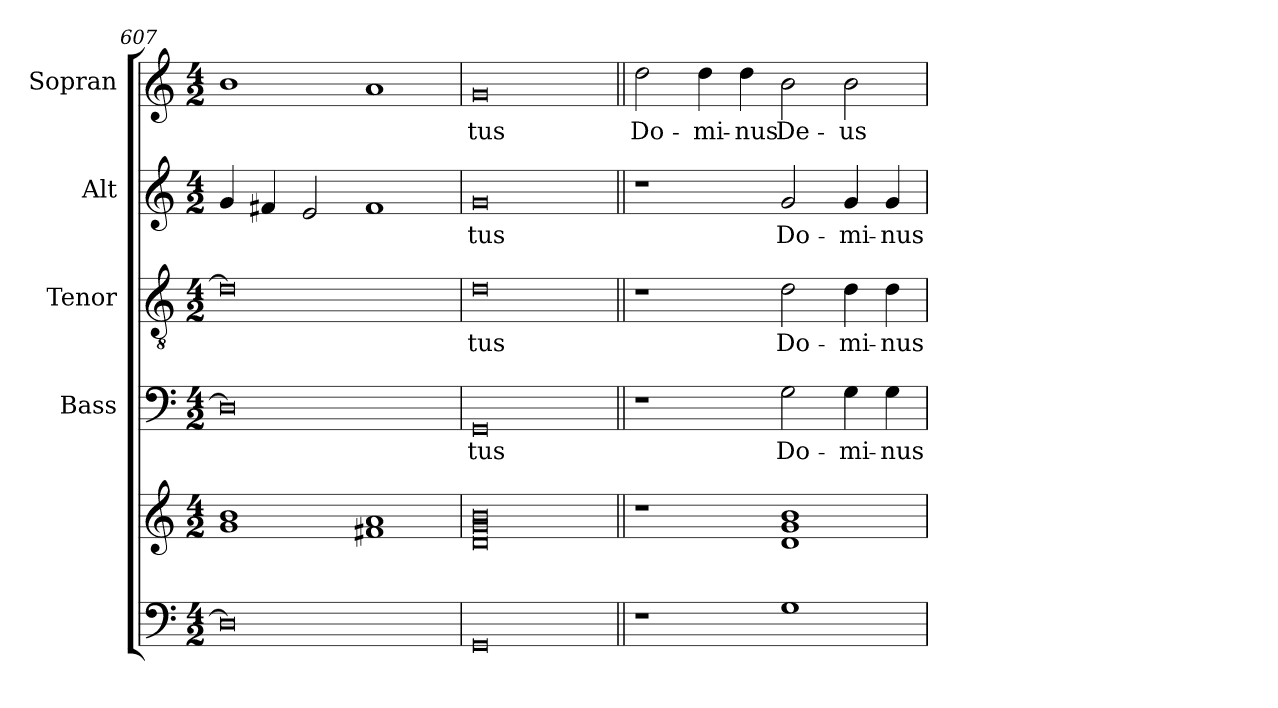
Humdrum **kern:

**kern	**kern	**kern	**text	**kern	**text	**kern	**text	**kern	**text
*part5	*part5	*part4	*part4	*part3	*part3	*part2	*part2	*part1	*part1
*staff6	*staff5	*staff4	*staff4	*staff3	*staff3	*staff2	*staff2	*staff1	*staff1
*	*	*I"Bass	*	*I"Tenor	*	*I"Alt	*	*I"Sopran	*
*	*	*I'B.	*	*I'T.	*	*I'A.	*	*I'S.	*
*clefF4	*clefG2	*clefF4	*	*clefGv2	*	*clefG2	*	*clefG2	*
*k[]	*k[]	*k[]	*	*k[]	*	*k[]	*	*k[]	*
*C:	*C:	*C:	*	*C:	*	*C:	*	*C:	*
*M4/2	*M4/2	*M4/2	*	*M4/2	*	*M4/2	*	*M4/2	*
=607	=607	=607	=607	=607	=607	=607	=607	=607	=607
0D]	1g 1b	0D]	.	0d]	.	4g/	.	1b	.
.	.	.	.	.	.	4f#X/	.	.	.
.	.	.	.	.	.	2e/	.	.	.
.	1f#X 1a	.	.	.	.	1f#	.	1a	.
!!LO:LB:g=z
=608	=608	=608	=608	=608	=608	=608	=608	=608	=608
!	!	!	!LO:LY:b	!	!LO:LY:b	!	!LO:LY:b	!	!LO:LY:b
0GG	0d 0g 0b	0GG	-tus	0d	-tus	0g	-tus	0g	-tus
=609||	=609||	=609||	=609||	=609||	=609||	=609||	=609||	=609||	=609||
!	!	!	!	!	!	!	!	!	!LO:LY:b
1r	1r	1r	.	1r	.	1r	.	2dd\	Do-
!	!	!	!	!	!	!	!	!	!LO:LY:b
.	.	.	.	.	.	.	.	4dd\	-mi-
!	!	!	!	!	!	!	!	!	!LO:LY:b
.	.	.	.	.	.	.	.	4dd\	-nus
!	!	!	!LO:LY:b	!	!LO:LY:b	!	!LO:LY:b	!	!LO:LY:b
1G	1d 1g 1b	2G\	Do-	2d\	Do-	2g/	Do-	2b\	De-
!	!	!	!LO:LY:b	!	!LO:LY:b	!	!LO:LY:b	!	!LO:LY:b
.	.	4G\	-mi-	4d\	-mi-	4g/	-mi-	2b\	-us
!	!	!	!LO:LY:b	!	!LO:LY:b	!	!LO:LY:b	!	!
.	.	4G\	-nus	4d\	-nus	4g/	-nus	.	.
=	=	=	=	=	=	=	=	=	=
*-	*-	*-	*-	*-	*-	*-	*-	*-	*-
